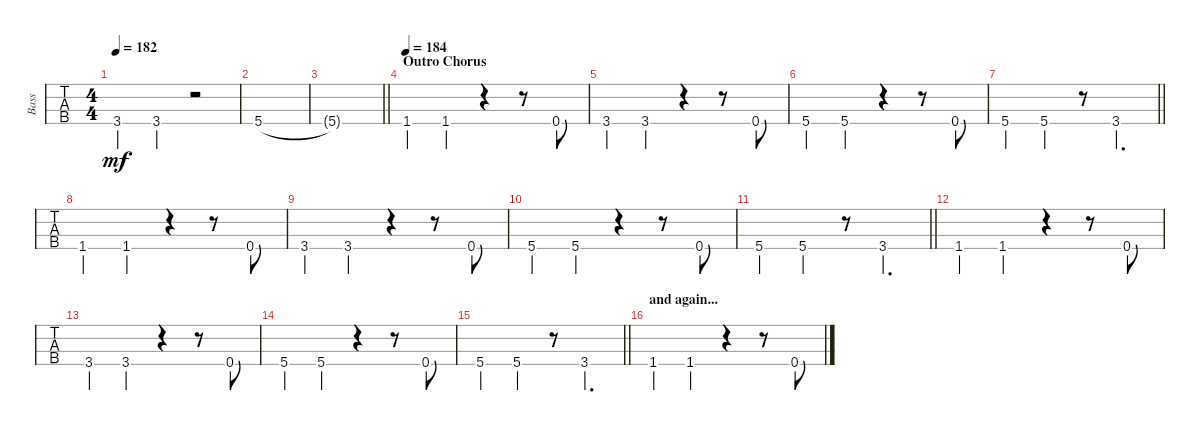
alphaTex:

\track ("Bass" "Bass") {instrument electricbasspick}
\staff {tabs}
\tuning (G2 D2 A1 E1) {hide}
\ts (4 4)
\tempo 182
\clef f4
\ks c
3.4.4{dy mf} 3.4.4 r.2 |
5.4.1 |
\barLineRight lightlight
5.4{t}.1 |
\section ("" "Outro Chorus")
\tempo 184
1.4.4 1.4.4 r.4 r.8 0.4.8 |
3.4.4 3.4.4 r.4 r.8 0.4.8 |
5.4.4 5.4.4 r.4 r.8 0.4.8 |
\barLineRight lightlight
5.4.4 5.4.4 r.8 3.4.4{d} |
1.4.4 1.4.4 r.4 r.8 0.4.8 |
3.4.4 3.4.4 r.4 r.8 0.4.8 |
5.4.4 5.4.4 r.4 r.8 0.4.8 |
\barLineRight lightlight
5.4.4 5.4.4 r.8 3.4.4{d} |
1.4.4 1.4.4 r.4 r.8 0.4.8 |
3.4.4 3.4.4 r.4 r.8 0.4.8 |
5.4.4 5.4.4 r.4 r.8 0.4.8 |
\barLineRight lightlight
5.4.4 5.4.4 r.8 3.4.4{d} |
\section ("" "and again...")
1.4.4 1.4.4 r.4 r.8 0.4.8
